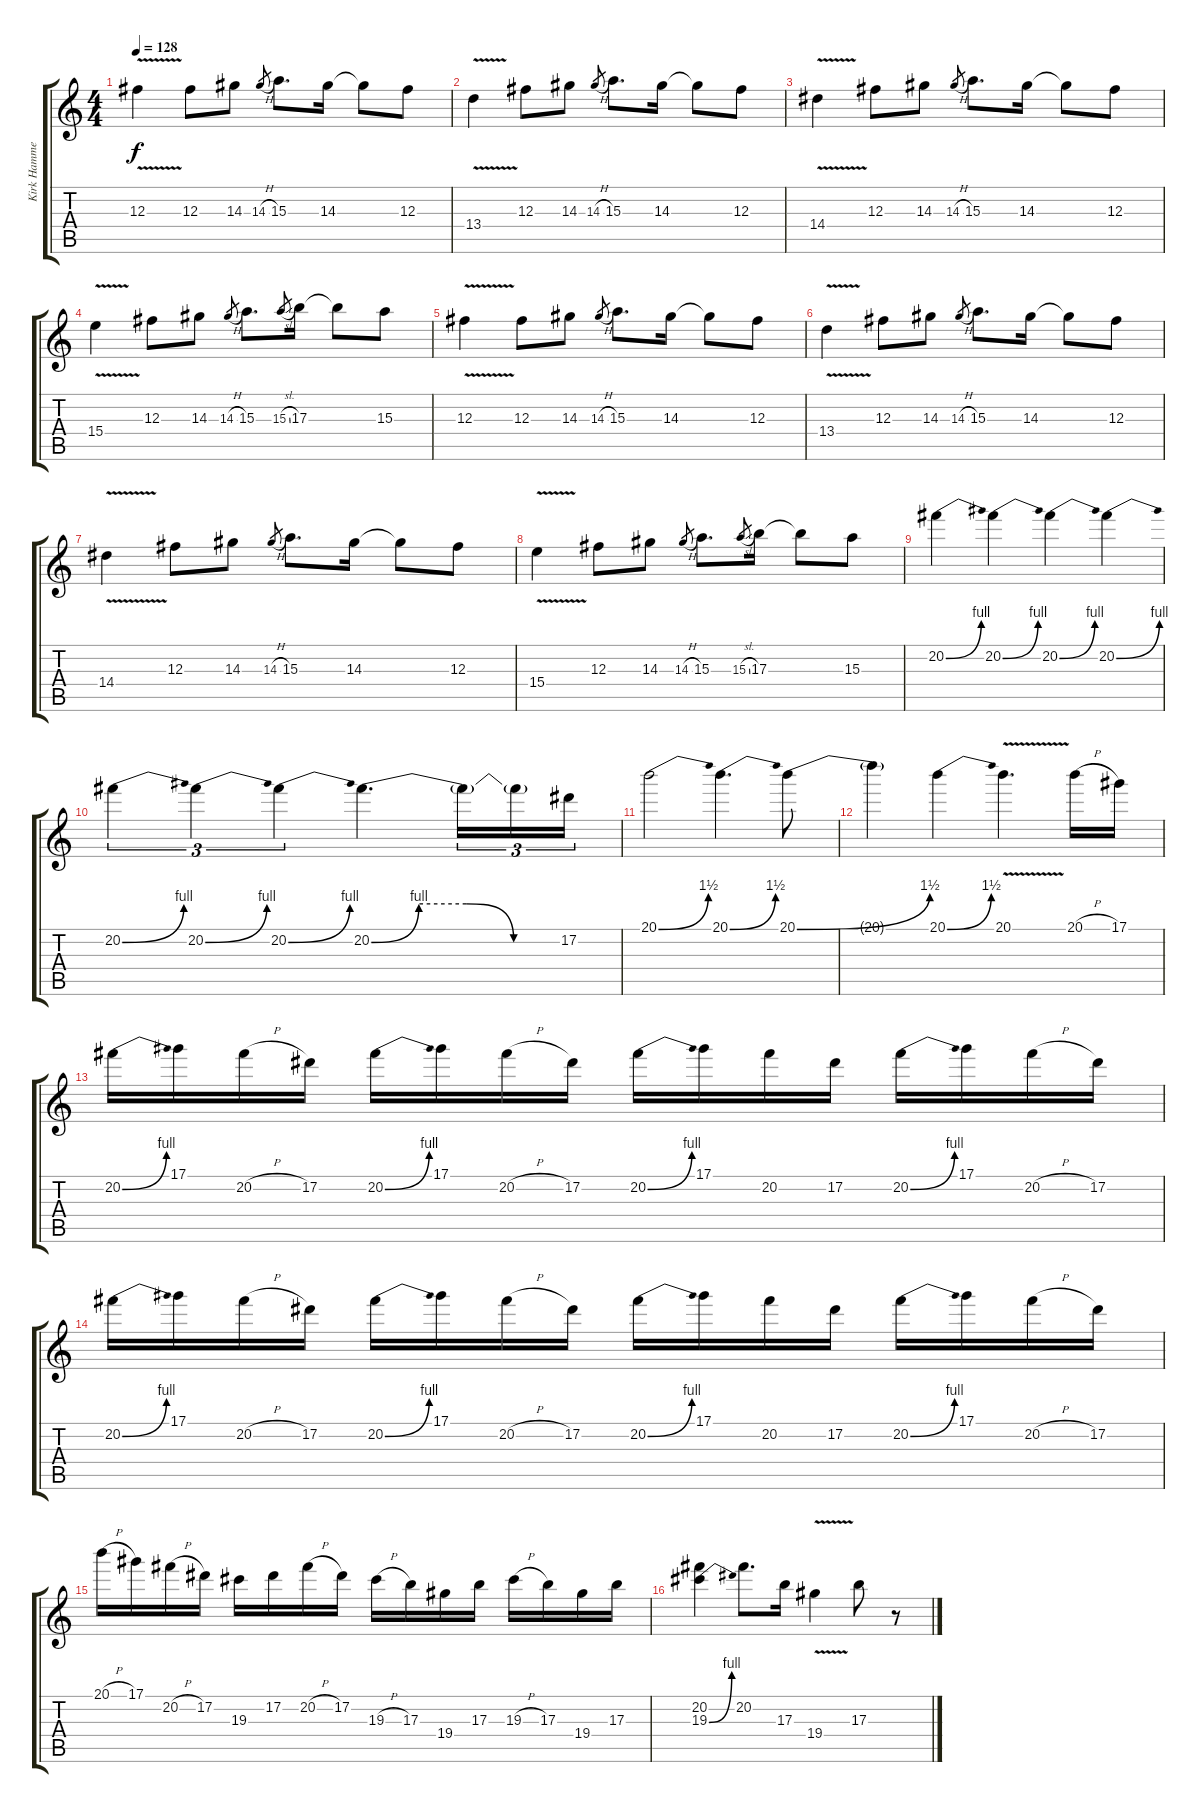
\track ("Kirk Hammett" "Kirk Hamme") {instrument electricguitarjazz}
\staff {score tabs}
\tuning (Eb4 Bb3 Gb3 Db3 Ab2 Eb2) {hide}
\ts (4 4)
\tempo 128
\clef g2
\ks c
12.3{v}.4{dy f} 12.3.8 14.3.8 14.3{h}.8{gr} 15.3.8{d} 14.3.16 14.3{t}.8 12.3.8 |
13.4{v}.4 12.3.8 14.3.8 14.3{h}.8{gr} 15.3.8{d} 14.3.16 14.3{t}.8 12.3.8 |
14.4{v}.4 12.3.8 14.3.8 14.3{h}.8{gr} 15.3.8{d} 14.3.16 14.3{t}.8 12.3.8 |
15.4{v}.4 12.3.8 14.3.8 14.3{h}.8{gr} 15.3.8{d} 15.3{sl}.8{gr} 17.3.16 17.3{t}.8 15.3.8 |
12.3{v}.4 12.3.8 14.3.8 14.3{h}.8{gr} 15.3.8{d} 14.3.16 14.3{t}.8 12.3.8 |
13.4{v}.4 12.3.8 14.3.8 14.3{h}.8{gr} 15.3.8{d} 14.3.16 14.3{t}.8 12.3.8 |
14.4{v}.4 12.3.8 14.3.8 14.3{h}.8{gr} 15.3.8{d} 14.3.16 14.3{t}.8 12.3.8 |
15.4{v}.4 12.3.8 14.3.8 14.3{h}.8{gr} 15.3.8{d} 15.3{sl}.8{gr} 17.3.16 17.3{t}.8 15.3.8 |
20.2{be (bend 0 0 60 4)}.4 20.2{be (bend 0 0 60 4)}.4 20.2{be (bend 0 0 60 4)}.4 20.2{be (bend 0 0 60 4)}.4 |
20.2{be (bend 0 0 60 4)}.4{tu (3 2)} 20.2{be (bend 0 0 60 4)}.4{tu (3 2)} 20.2{be (bend 0 0 60 4)}.4{tu (3 2)} 20.2{be (custom 0 0 15 4 30 4 45 0 60 0)}.4{d} 20.2{t}.16{tu (3 2)} 20.2{t}.16{tu (3 2)} 17.2.16{tu (3 2)} |
20.1{be (bend 0 0 60 6)}.2 20.1{be (bend 0 0 60 6)}.4{d} 20.1{be (bend 0 0 60 6)}.8 |
20.1{t}.4 20.1{be (bend 0 0 60 6)}.4 20.1{v}.4{d} 20.1{h}.16 17.1.16 |
20.2{be (bend 0 0 60 4)}.16 17.1.16 20.2{h}.16 17.2.16 20.2{be (bend 0 0 60 4)}.16 17.1.16 20.2{h}.16 17.2.16 20.2{be (bend 0 0 60 4)}.16 17.1.16 20.2.16 17.2.16 20.2{be (bend 0 0 60 4)}.16 17.1.16 20.2{h}.16 17.2.16 |
20.2{be (bend 0 0 60 4)}.16 17.1.16 20.2{h}.16 17.2.16 20.2{be (bend 0 0 60 4)}.16 17.1.16 20.2{h}.16 17.2.16 20.2{be (bend 0 0 60 4)}.16 17.1.16 20.2.16 17.2.16 20.2{be (bend 0 0 60 4)}.16 17.1.16 20.2{h}.16 17.2.16 |
20.1{h}.16 17.1.16 20.2{h}.16 17.2.16 19.3.16 17.2.16 20.2{h}.16 17.2.16 19.3{h}.16 17.3.16 19.4.16 17.3.16 19.3{h}.16 17.3.16 19.4.16 17.3.16 |
(20.2 19.3{be (bend 0 0 60 4)}).4 20.2.8{d} 17.3.16 19.4{v}.4 17.3.8 r.8
